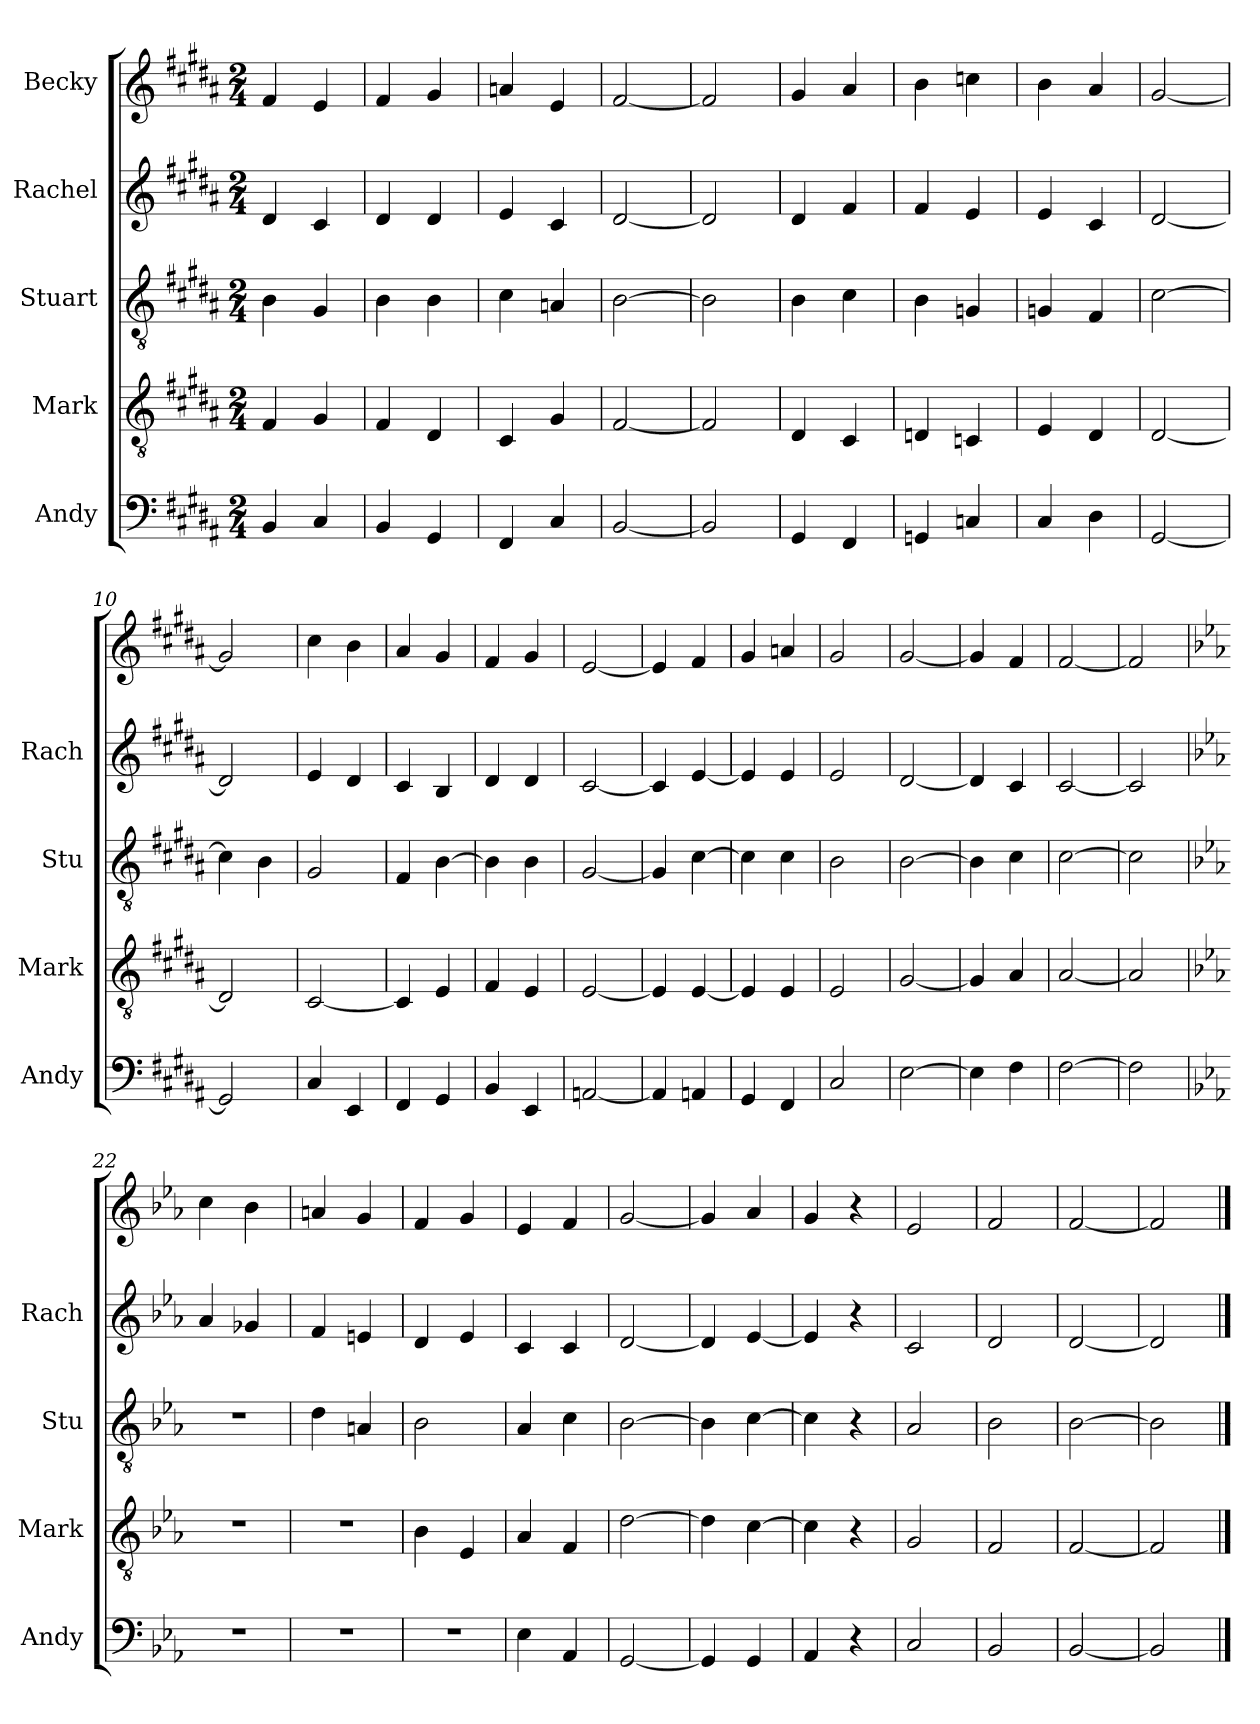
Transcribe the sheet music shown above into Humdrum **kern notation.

**kern	**kern	**kern	**kern	**kern
*part5	*part4	*part3	*part2	*part1
*staff5	*staff4	*staff3	*staff2	*staff1
*I"Andy	*I"Mark	*I"Stuart	*I"Rachel	*I"Becky
*I'Andy	*I'Mark	*I'Stu	*I'Rach	*
*clefF4	*clefGv2	*clefGv2	*clefG2	*clefG2
*k[f#c#g#d#a#]	*k[f#c#g#d#a#]	*k[f#c#g#d#a#]	*k[f#c#g#d#a#]	*k[f#c#g#d#a#]
*M2/4	*M2/4	*M2/4	*M2/4	*M2/4
*MM70	*MM70	*MM70	*MM70	*MM70
=1	=1	=1	=1	=1
4BB/	4F#/	4B\	4d#/	4f#/
4C#/	4G#/	4G#/	4c#/	4e/
=2	=2	=2	=2	=2
4BB/	4F#/	4B\	4d#/	4f#/
4GG#/	4D#/	4B\	4d#/	4g#/
=3	=3	=3	=3	=3
4FF#/	4C#/	4c#\	4e/	4an/
4C#/	4G#/	4An/	4c#/	4e/
=4	=4	=4	=4	=4
[2BB/	[2F#/	[2B\	[2d#/	[2f#/
=5	=5	=5	=5	=5
2BB/]	2F#/]	2B\]	2d#/]	2f#/]
=6	=6	=6	=6	=6
4GG#/	4D#/	4B\	4d#/	4g#/
4FF#/	4C#/	4c#\	4f#/	4a#/
=7	=7	=7	=7	=7
4GGn/	4Dn/	4B\	4f#/	4b\
4Cn/	4Cn/	4Gn/	4e/	4ccn\
=8	=8	=8	=8	=8
4C#/	4E/	4Gn/	4e/	4b\
4D#\	4D#/	4F#/	4c#/	4a#/
=9	=9	=9	=9	=9
[2GG#/	[2D#/	[2c#\	[2d#/	[2g#/
=10	=10	=10	=10	=10
2GG#/]	2D#/]	4c#\]	2d#/]	2g#/]
.	.	4B\	.	.
=11	=11	=11	=11	=11
4C#/	[2C#/	2G#/	4e/	4cc#\
4EE/	.	.	4d#/	4b\
=12	=12	=12	=12	=12
4FF#/	4C#/]	4F#/	4c#/	4a#/
4GG#/	4E/	[4B\	4B/	4g#/
=13	=13	=13	=13	=13
4BB/	4F#/	4B\]	4d#/	4f#/
4EE/	4E/	4B\	4d#/	4g#/
=14	=14	=14	=14	=14
[2AAn/	[2E/	[2G#/	[2c#/	[2e/
=15	=15	=15	=15	=15
4AA/]	4E/]	4G#/]	4c#/]	4e/]
4AAn/	[4E/	[4c#\	[4e/	4f#/
=16	=16	=16	=16	=16
4GG#/	4E/]	4c#\]	4e/]	4g#/
4FF#/	4E/	4c#\	4e/	4an/
!!LO:LB:g=z
=17	=17	=17	=17	=17
2C#/	2E/	2B\	2e/	2g#/
=18	=18	=18	=18	=18
[2E\	[2G#/	[2B\	[2d#/	[2g#/
=19	=19	=19	=19	=19
4E\]	4G#/]	4B\]	4d#/]	4g#/]
4F#\	4A#/	4c#\	4c#/	4f#/
=20	=20	=20	=20	=20
[2F#\	[2A#/	[2c#\	[2c#/	[2f#/
=21	=21	=21	=21	=21
2F#\]	2A#/]	2c#\]	2c#/]	2f#/]
=22	=22	=22	=22	=22
*k[b-e-a-]	*k[b-e-a-]	*k[b-e-a-]	*k[b-e-a-]	*k[b-e-a-]
2r	2r	2r	4a-/	4cc\
.	.	.	4g-X/	4b-\
=23	=23	=23	=23	=23
2r	2r	4d\	4f/	4an/
.	.	4An/	4en/	4g/
=24	=24	=24	=24	=24
2r	4B-\	2B-\	4d/	4f/
.	4E-/	.	4e-/	4g/
=25	=25	=25	=25	=25
4E-\	4A-/	4A-/	4c/	4e-/
4AA-/	4F/	4c\	4c/	4f/
=26	=26	=26	=26	=26
[2GG/	[2d\	[2B-\	[2d/	[2g/
=27	=27	=27	=27	=27
4GG/]	4d\]	4B-\]	4d/]	4g/]
4GG/	[4c\	[4c\	[4e-/	4a-/
=28	=28	=28	=28	=28
4AA-/	4c\]	4c\]	4e-/]	4g/
4r	4r	4r	4r	4r
=29	=29	=29	=29	=29
2C/	2G/	2A-/	2c/	2e-/
=30	=30	=30	=30	=30
2BB-/	2F/	2B-\	2d/	2f/
=31	=31	=31	=31	=31
[2BB-/	[2F/	[2B-\	[2d/	[2f/
=32	=32	=32	=32	=32
2BB-/]	2F/]	2B-\]	2d/]	2f/]
==	==	==	==	==
*-	*-	*-	*-	*-
